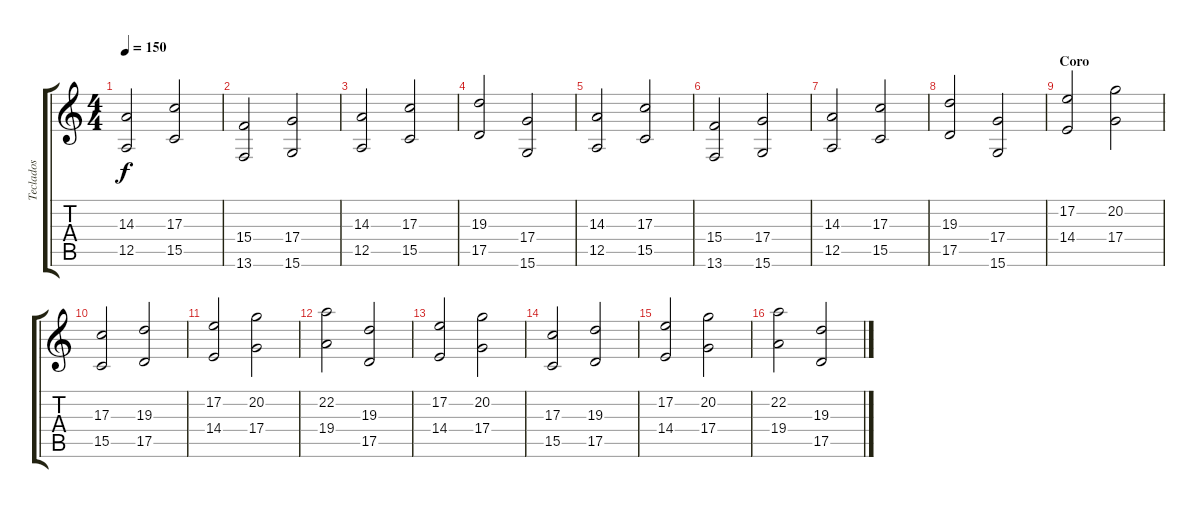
\track ("Teclados" "Teclados") {instrument tremolostrings}
\staff {score tabs}
\tuning (E4 B3 G3 D3 A2 E2) {hide}
\ts (4 4)
\tempo 150
\clef g2
\ks c
(14.3 12.5).2{dy f volume 10} (17.3 15.5).2 |
(15.4 13.6).2 (17.4 15.6).2 |
(14.3 12.5).2 (17.3 15.5).2 |
(19.3 17.5).2 (17.4 15.6).2 |
(14.3 12.5).2{volume 10} (17.3 15.5).2 |
(15.4 13.6).2 (17.4 15.6).2 |
(14.3 12.5).2 (17.3 15.5).2 |
(19.3 17.5).2 (17.4 15.6).2 |
\section ("" "Coro")
(17.2 14.4).2{volume 10} (20.2 17.4).2 |
(17.3 15.5).2 (19.3 17.5).2 |
(17.2 14.4).2 (20.2 17.4).2 |
(22.2 19.4).2 (19.3 17.5).2 |
(17.2 14.4).2 (20.2 17.4).2 |
(17.3 15.5).2 (19.3 17.5).2 |
(17.2 14.4).2 (20.2 17.4).2 |
(22.2 19.4).2 (19.3 17.5).2
